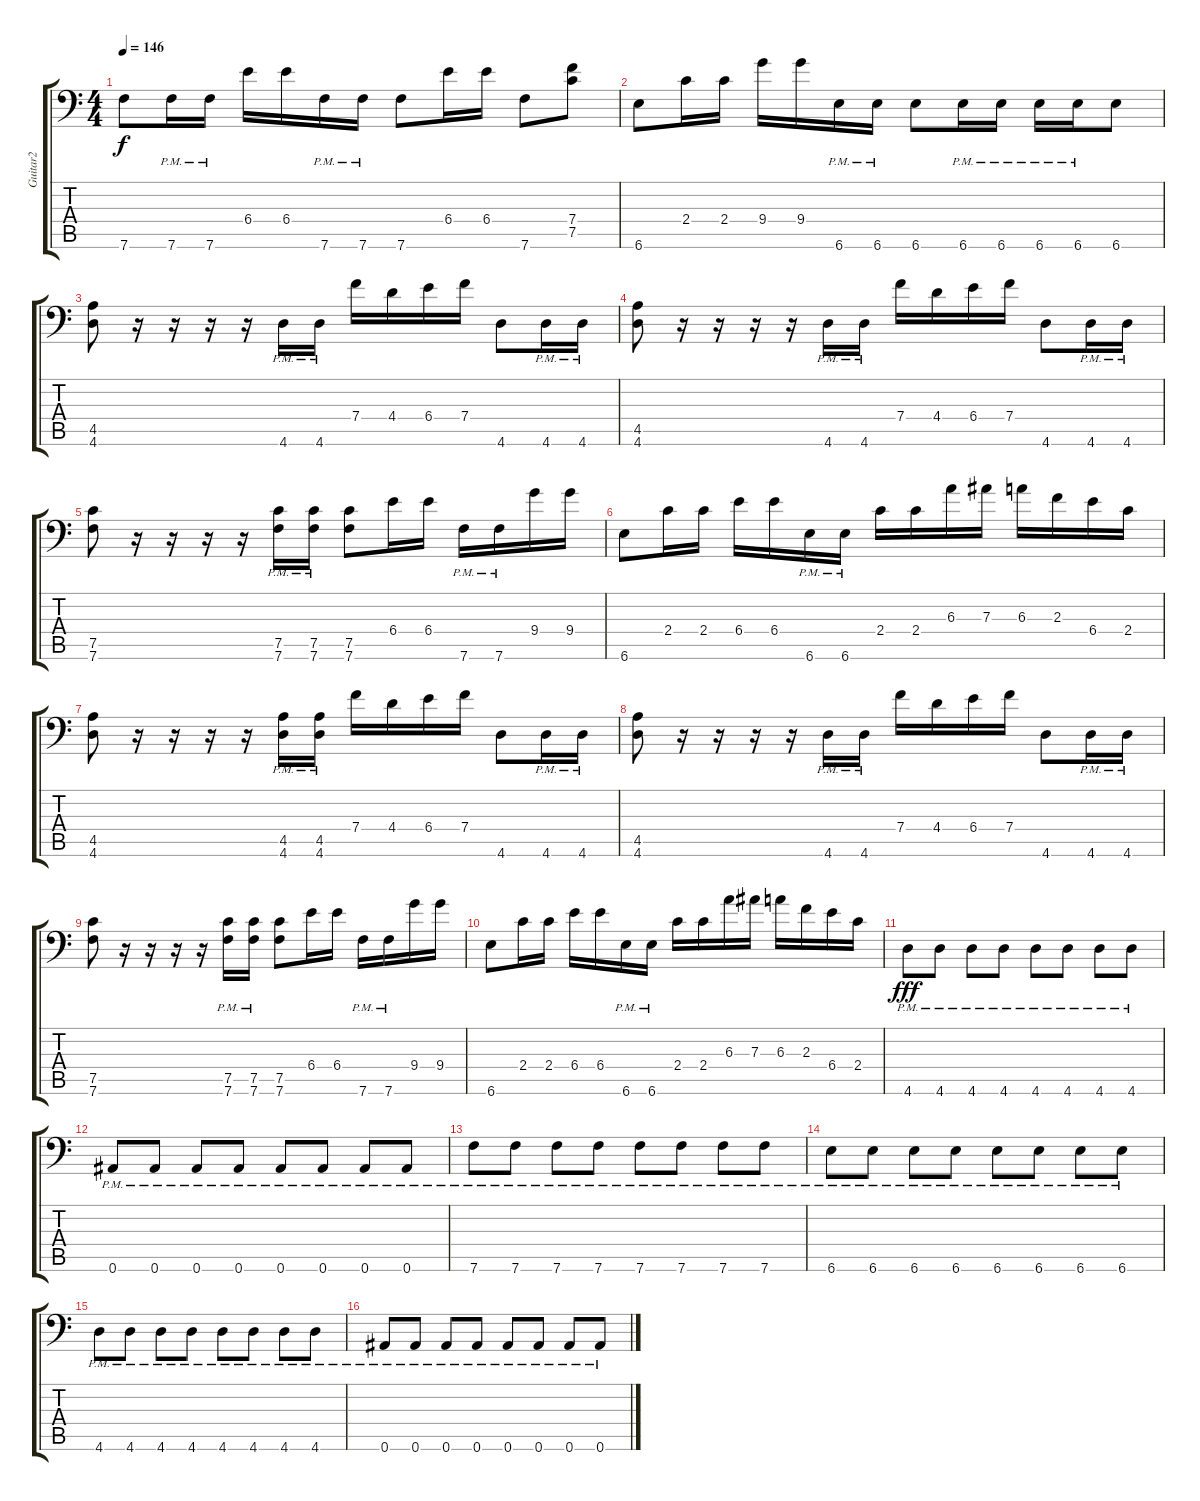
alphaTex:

\track ("Guitar2" "Guitar2") {solo instrument distortionguitar}
\staff {score tabs}
\tuning (C4 G3 Eb3 Bb2 F2 Bb1) {hide}
\ts (4 4)
\tempo 146
\clef f4
\ks c
7.6.8{dy f} 7.6{pm}.16 7.6{pm}.16 6.4.16 6.4.16 7.6{pm}.16 7.6{pm}.16 7.6.8 6.4.16 6.4.16 7.6.8 (7.4 7.5).8 |
6.6.8 2.4.16 2.4.16 9.4.16 9.4.16 6.6{pm}.16 6.6{pm}.16 6.6.8 6.6{pm}.16 6.6{pm}.16 6.6{pm}.16 6.6{pm}.16 6.6.8 |
(4.5 4.6).8 r.16 r.16 r.16 r.16 4.6{pm}.16 4.6{pm}.16 7.4.16 4.4.16 6.4.16 7.4.16 4.6.8 4.6{pm}.16 4.6{pm}.16 |
(4.5 4.6).8 r.16 r.16 r.16 r.16 4.6{pm}.16 4.6{pm}.16 7.4.16 4.4.16 6.4.16 7.4.16 4.6.8 4.6{pm}.16 4.6{pm}.16 |
(7.5 7.6).8 r.16 r.16 r.16 r.16 (7.5{pm} 7.6{pm}).16 (7.5{pm} 7.6{pm}).16 (7.5 7.6).8 6.4.16 6.4.16 7.6{pm}.16 7.6{pm}.16 9.4.16 9.4.16 |
6.6.8 2.4.16 2.4.16 6.4.16 6.4.16 6.6{pm}.16 6.6{pm}.16 2.4.16 2.4.16 6.3.16 7.3.16 6.3.16 2.3.16 6.4.16 2.4.16 |
(4.5 4.6).8 r.16 r.16 r.16 r.16 (4.5{pm} 4.6{pm}).16 (4.5{pm} 4.6{pm}).16 7.4.16 4.4.16 6.4.16 7.4.16 4.6.8 4.6{pm}.16 4.6{pm}.16 |
(4.5 4.6).8 r.16 r.16 r.16 r.16 4.6{pm}.16 4.6{pm}.16 7.4.16 4.4.16 6.4.16 7.4.16 4.6.8 4.6{pm}.16 4.6{pm}.16 |
(7.5 7.6).8 r.16 r.16 r.16 r.16 (7.5{pm} 7.6{pm}).16 (7.5{pm} 7.6{pm}).16 (7.5 7.6).8 6.4.16 6.4.16 7.6{pm}.16 7.6{pm}.16 9.4.16 9.4.16 |
6.6.8 2.4.16 2.4.16 6.4.16 6.4.16 6.6{pm}.16 6.6{pm}.16 2.4.16 2.4.16 6.3.16 7.3.16 6.3.16 2.3.16 6.4.16 2.4.16 |
4.6{pm}.8{dy fff} 4.6{pm}.8 4.6{pm}.8 4.6{pm}.8 4.6{pm}.8 4.6{pm}.8 4.6{pm}.8 4.6{pm}.8 |
0.6{pm}.8 0.6{pm}.8 0.6{pm}.8 0.6{pm}.8 0.6{pm}.8 0.6{pm}.8 0.6{pm}.8 0.6{pm}.8 |
7.6{pm}.8 7.6{pm}.8 7.6{pm}.8 7.6{pm}.8 7.6{pm}.8 7.6{pm}.8 7.6{pm}.8 7.6{pm}.8 |
6.6{pm}.8 6.6{pm}.8 6.6{pm}.8 6.6{pm}.8 6.6{pm}.8 6.6{pm}.8 6.6{pm}.8 6.6{pm}.8 |
4.6{pm}.8 4.6{pm}.8 4.6{pm}.8 4.6{pm}.8 4.6{pm}.8 4.6{pm}.8 4.6{pm}.8 4.6{pm}.8 |
0.6{pm}.8 0.6{pm}.8 0.6{pm}.8 0.6{pm}.8 0.6{pm}.8 0.6{pm}.8 0.6{pm}.8 0.6{pm}.8
